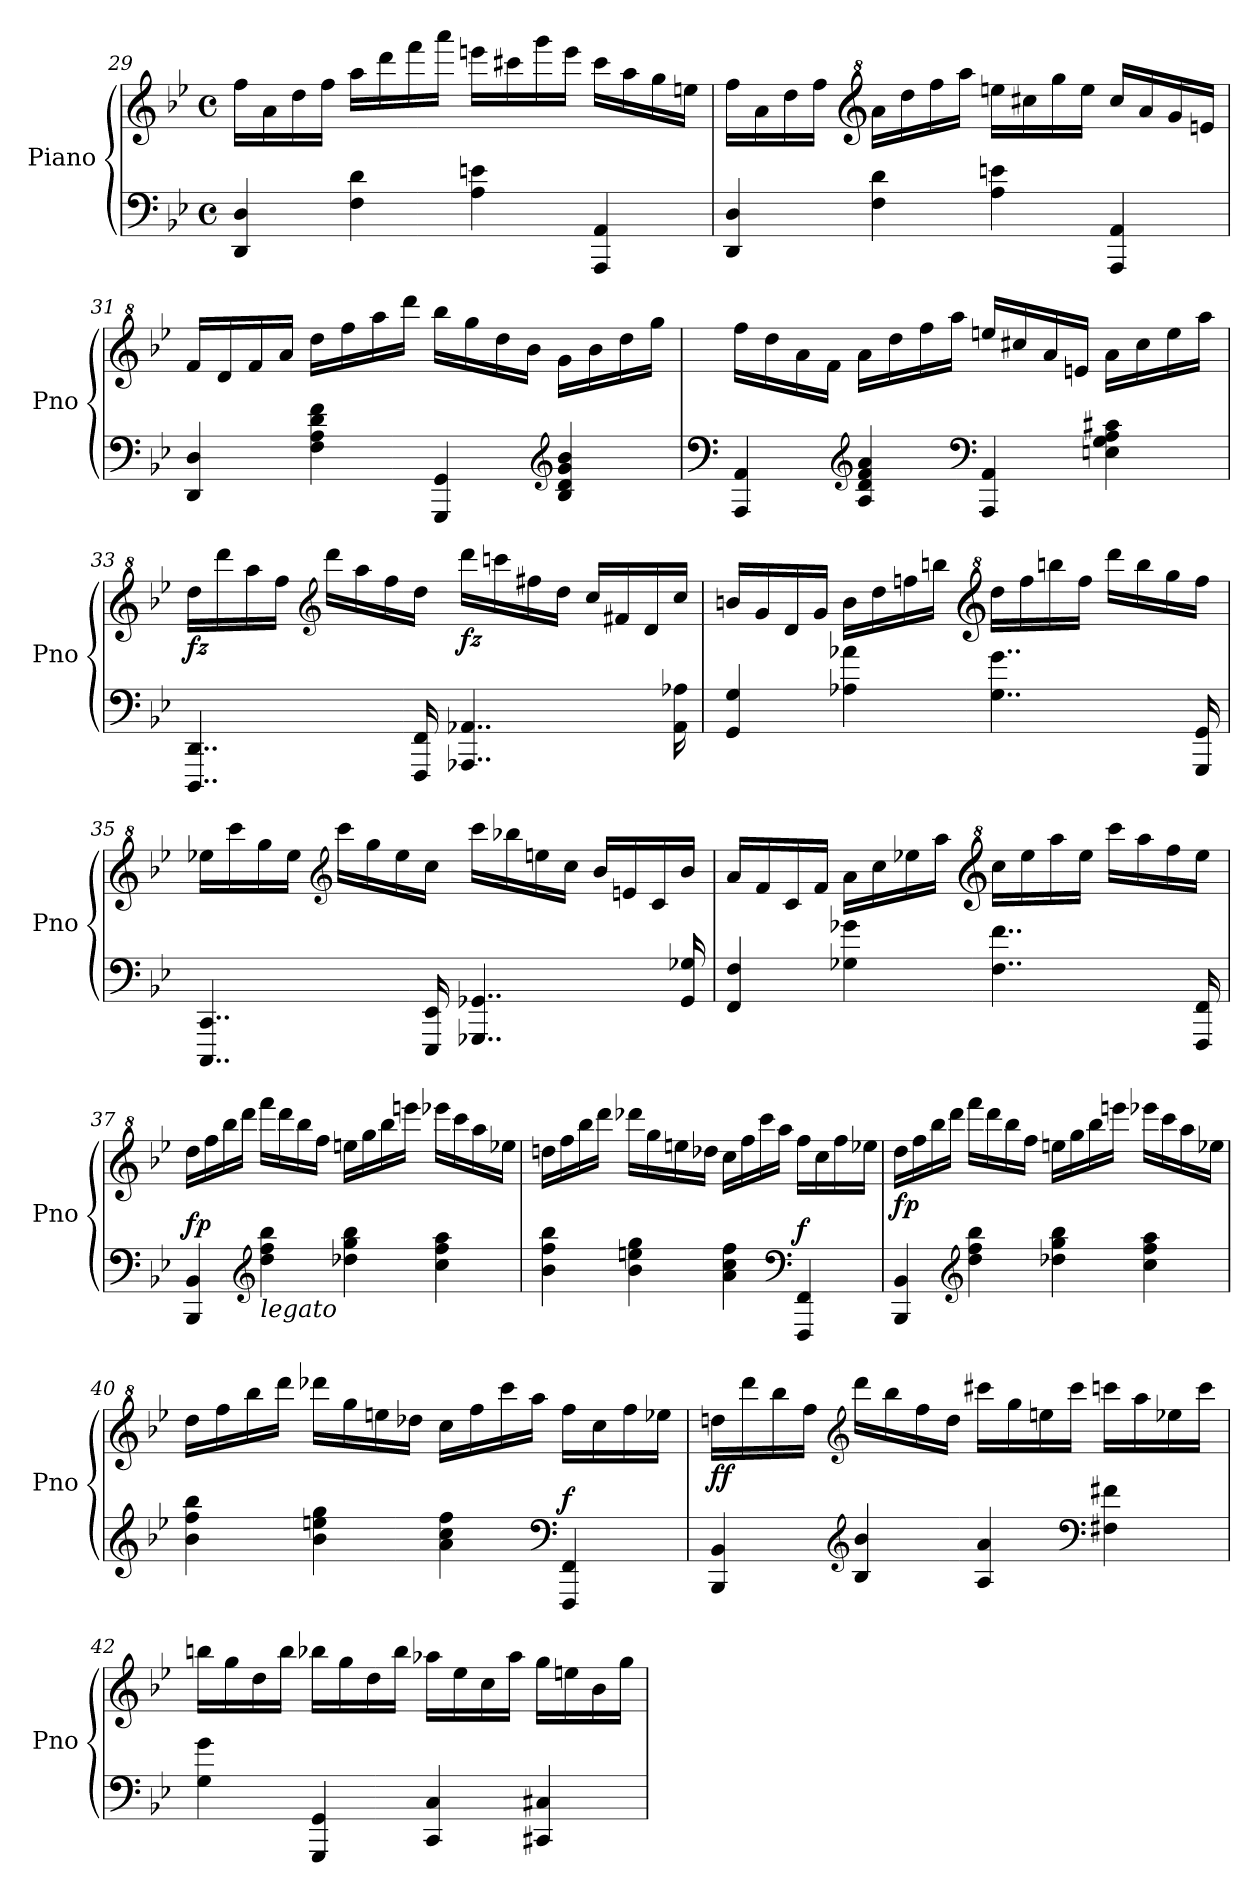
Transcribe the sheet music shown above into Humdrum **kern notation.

**kern	**kern	**dynam
*part1	*part1	*part1
*staff2	*staff1	*staff1/2
*I"Piano	*	*
*I'Pno	*	*
*clefF4	*clefG2	*
*k[b-e-]	*k[b-e-]	*
*M4/4	*M4/4	*
*met(c)	*met(c)	*
=29	=29	=29
4DD/ 4D/	16ff\LL	.
.	16a\	.
.	16dd\	.
.	16ff\JJ	.
4F\ 4d\	16aa\LL	.
.	16ddd\	.
.	16fff\	.
.	16aaa\JJ	.
4A\ 4en\	16eeen\LL	.
.	16ccc#X\	.
.	16ggg\	.
.	16eee\JJ	.
4AAA/ 4AA/	16ccc#\LL	.
.	16aa\	.
.	16gg\	.
.	16een\JJ	.
=30	=30	=30
4DD/ 4D/	16ff\LL	.
.	16a\	.
.	16dd\	.
.	16ff\JJ	.
*	*clefG^2	*
4F\ 4d\	16aa\LL	.
.	16ddd\	.
.	16fff\	.
.	16aaa\JJ	.
4A\ 4en\	16eeen\LL	.
.	16ccc#X\	.
.	16ggg\	.
.	16eee\JJ	.
4AAA/ 4AA/	16ccc#/LL	.
.	16aa/	.
.	16gg/	.
.	16een/JJ	.
=31	=31	=31
4DD/ 4D/	16ff/LL	.
.	16dd/	.
.	16ff/	.
.	16aa/JJ	.
4F\ 4A\ 4d\ 4f\	16ddd\LL	.
.	16fff\	.
.	16aaa\	.
.	16dddd\JJ	.
4GGG/ 4GG/	16bbb-\LL	.
.	16ggg\	.
.	16ddd\	.
.	16bb-\JJ	.
*clefG2	*	*
4B-/ 4d/ 4g/ 4b-/	16gg\LL	.
.	16bb-\	.
.	16ddd\	.
.	16ggg\JJ	.
=32	=32	=32
*clefF4	*	*
4AAA/ 4AA/	16fff\LL	.
.	16ddd\	.
.	16aa\	.
.	16ff\JJ	.
*clefG2	*	*
4A/ 4d/ 4f/ 4a/	16aa\LL	.
.	16ddd\	.
.	16fff\	.
.	16aaa\JJ	.
*clefF4	*	*
4AAA/ 4AA/	16eeen/LL	.
.	16ccc#X/	.
.	16aa/	.
.	16een/JJ	.
4En\ 4G\ 4A\ 4c#X\	16aa\LL	.
.	16ccc#\	.
.	16eee\	.
.	16aaa\JJ	.
=33	=33	=33
!	!	!LO:DY:b
4..DDD/ 4..DD/	16ddd\LL	fz
.	16dddd\	.
.	16aaa\	.
.	16fff\JJ	.
*	*clefG2	*
.	16ddd\LL	.
.	16aa\	.
.	16ff\	.
16FFF/ 16FF/	16dd\JJ	.
!	!	!LO:DY:b
4..AAA-X/ 4..AA-X/	16ddd\LL	fz
.	16cccn\	.
.	16ff#X\	.
.	16dd\JJ	.
.	16cc/LL	.
.	16f#X/	.
.	16d/	.
16AA-\ 16A-X\	16cc/JJ	.
=34	=34	=34
4GG/ 4G/	16bn/LL	.
.	16g/	.
.	16d/	.
.	16g/JJ	.
4A-X\ 4a-X\	16b\LL	.
.	16dd\	.
.	16ffn\	.
.	16bbn\JJ	.
*	*clefG^2	*
4..G\ 4..g\	16ddd\LL	.
.	16fff\	.
.	16bbbn\	.
.	16fff\JJ	.
.	16dddd\LL	.
.	16bbb\	.
.	16ggg\	.
16GGG/ 16GG/	16fff\JJ	.
=35	=35	=35
4..CCC/ 4..CC/	16eee-X\LL	.
.	16cccc\	.
.	16ggg\	.
.	16eee-\JJ	.
*	*clefG2	*
.	16ccc\LL	.
.	16gg\	.
.	16ee-\	.
16EEE-/ 16EE-/	16cc\JJ	.
4..GGG-X/ 4..GG-X/	16ccc\LL	.
.	16bb-X\	.
.	16een\	.
.	16cc\JJ	.
.	16b-/LL	.
.	16en/	.
.	16c/	.
16GG-/ 16G-X/	16b-/JJ	.
=36	=36	=36
4FF/ 4F/	16a/LL	.
.	16f/	.
.	16c/	.
.	16f/JJ	.
4G-X\ 4g-X\	16a\LL	.
.	16cc\	.
.	16ee-X\	.
.	16aa\JJ	.
*	*clefG^2	*
4..F\ 4..f\	16ccc\LL	.
.	16eee-\	.
.	16aaa\	.
.	16eee-\JJ	.
.	16cccc\LL	.
.	16aaa\	.
.	16fff\	.
16FFF/ 16FF/	16eee-\JJ	.
=37	=37	=37
!	!	!LO:DY:a=2
4BBB-/ 4BB-/	16ddd\LL	fp
.	16fff\	.
.	16bbb-\	.
.	16dddd\JJ	.
*clefG2	*	*
!LO:TX:b:i:t=legato	!	!
4dd\ 4ff\ 4bb-\	16ffff\LL	.
.	16dddd\	.
.	16bbb-\	.
.	16fff\JJ	.
4dd-X\ 4gg\ 4bb-\	16eeen\LL	.
.	16ggg\	.
.	16bbb-\	.
.	16eeeen\JJ	.
4cc\ 4ff\ 4aa\	16eeee-X\LL	.
.	16cccc\	.
.	16aaa\	.
.	16eee-X\JJ	.
=38	=38	=38
4b-\ 4ff\ 4bb-\	16dddn\LL	.
.	16fff\	.
.	16bbb-\	.
.	16dddd\JJ	.
4b-\ 4een\ 4gg\	16dddd-X\LL	.
.	16ggg\	.
.	16eeen\	.
.	16ddd-X\JJ	.
4a\ 4cc\ 4ff\	16ccc\LL	.
.	16fff\	.
.	16cccc\	.
.	16aaa\JJ	.
*clefF4	*	*
!	!	!LO:DY:a=2
4FFF/ 4FF/	16fff\LL	f
.	16ccc\	.
.	16fff\	.
.	16eee-X\JJ	.
=39	=39	=39
!	!	!LO:DY:b
4BBB-/ 4BB-/	16ddd\LL	fp
.	16fff\	.
.	16bbb-\	.
.	16dddd\JJ	.
*clefG2	*	*
4dd\ 4ff\ 4bb-\	16ffff\LL	.
.	16dddd\	.
.	16bbb-\	.
.	16fff\JJ	.
4dd-X\ 4gg\ 4bb-\	16eeen\LL	.
.	16ggg\	.
.	16bbb-\	.
.	16eeeen\JJ	.
4cc\ 4ff\ 4aa\	16eeee-X\LL	.
.	16cccc\	.
.	16aaa\	.
.	16eee-X\JJ	.
=40	=40	=40
4b-\ 4ff\ 4bb-\	16ddd\LL	.
.	16fff\	.
.	16bbb-\	.
.	16dddd\JJ	.
4b-\ 4een\ 4gg\	16dddd-X\LL	.
.	16ggg\	.
.	16eeen\	.
.	16ddd-X\JJ	.
4a\ 4cc\ 4ff\	16ccc\LL	.
.	16fff\	.
.	16cccc\	.
.	16aaa\JJ	.
*clefF4	*	*
!	!	!LO:DY:a=2
4FFF/ 4FF/	16fff\LL	f
.	16ccc\	.
.	16fff\	.
.	16eee-X\JJ	.
=41	=41	=41
!	!	!LO:DY:b
4BBB-/ 4BB-/	16dddn\LL	ff
.	16dddd\	.
.	16bbb-\	.
.	16fff\JJ	.
*clefG2	*clefG2	*
4B-/ 4b-/	16ddd\LL	.
.	16bb-\	.
.	16ff\	.
.	16dd\JJ	.
4A/ 4a/	16ccc#X\LL	.
.	16gg\	.
.	16een\	.
.	16ccc#\JJ	.
*clefF4	*	*
4F#X\ 4f#X\	16cccn\LL	.
.	16aa\	.
.	16ee-X\	.
.	16ccc\JJ	.
=42	=42	=42
4G\ 4g\	16bbn\LL	.
.	16gg\	.
.	16dd\	.
.	16bb\JJ	.
4GGG/ 4GG/	16bb-X\LL	.
.	16gg\	.
.	16dd\	.
.	16bb-\JJ	.
4CC/ 4C/	16aa-X\LL	.
.	16ee-\	.
.	16cc\	.
.	16aa-\JJ	.
4CC#X/ 4C#X/	16gg\LL	.
.	16een\	.
.	16b-\	.
.	16gg\JJ	.
=	=	=
*-	*-	*-
